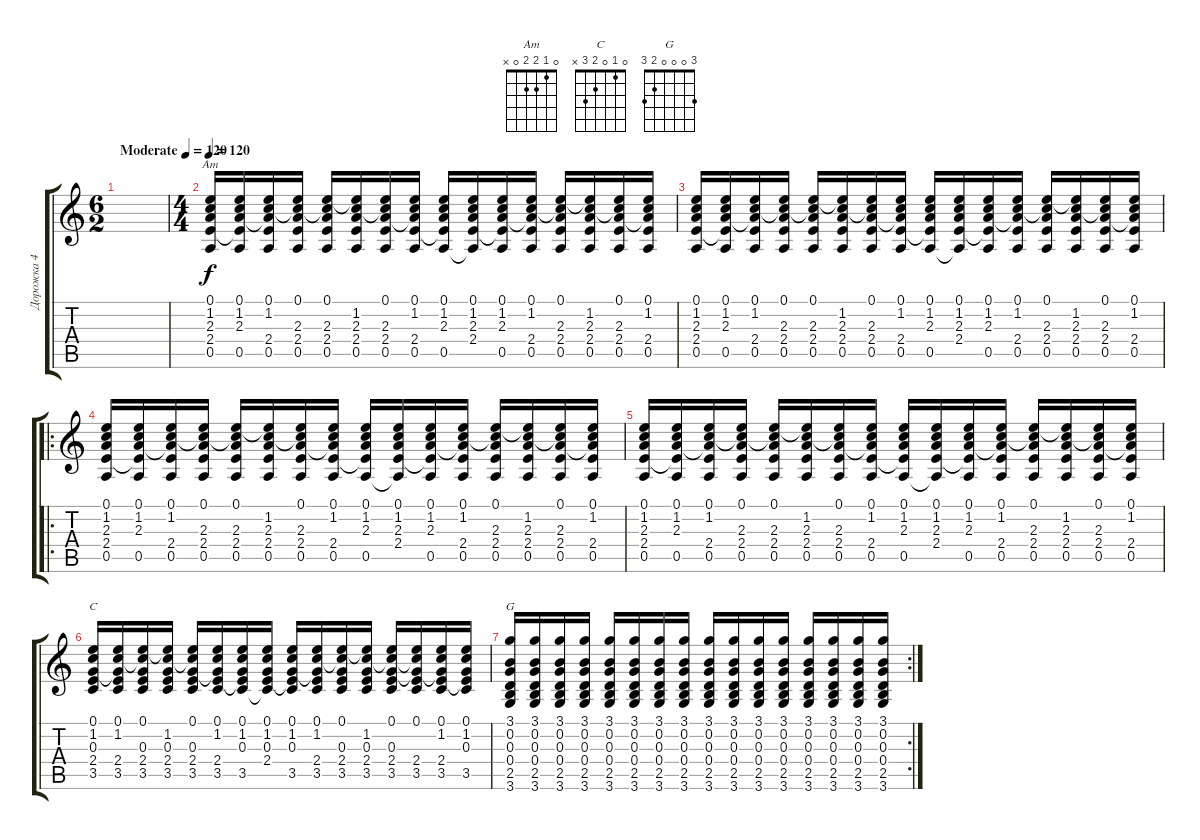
\track ("Дорожка 4" "Дорожка 4") {instrument acousticguitarsteel}
\staff {score tabs}
\tuning (E4 B3 G3 D3 A2 E2) {hide}
\chord ("Am" 0 1 2 2 0 x)
\chord ("C" 0 1 0 2 3 x)
\chord ("G" 3 0 0 0 2 3)
\ts (6 2)
\tempo (120 "Moderate")
\tempo 140
\tempo (120 "Moderate")
\clef g2
\ks c
|
\ts (4 4)
\tempo 120
(0.1 1.2 2.3 2.4 0.5).16{ch "Am"} (0.1 1.2 2.3 2.4{t} 0.5).16 (0.1 1.2 2.3{t} 2.4 0.5).16 (0.1 1.2{t} 2.3 2.4 0.5).16 (0.1 1.2{t} 2.3 2.4 0.5).16 (0.1{t} 1.2 2.3 2.4 0.5).16 (0.1 1.2{t} 2.3 2.4 0.5).16 (0.1 1.2 2.3{t} 2.4 0.5).16 (0.1 1.2 2.3 2.4{t} 0.5).16 (0.1 1.2 2.3 2.4 0.5{t}).16 (0.1 1.2 2.3 2.4{t} 0.5).16 (0.1 1.2 2.3{t} 2.4 0.5).16 (0.1 1.2{t} 2.3 2.4 0.5).16 (0.1{t} 1.2 2.3 2.4 0.5).16 (0.1 1.2{t} 2.3 2.4 0.5).16 (0.1 1.2 2.3{t} 2.4 0.5).16 |
(0.1 1.2 2.3 2.4 0.5).16 (0.1 1.2 2.3 2.4{t} 0.5).16 (0.1 1.2 2.3{t} 2.4 0.5).16 (0.1 1.2{t} 2.3 2.4 0.5).16 (0.1 1.2{t} 2.3 2.4 0.5).16 (0.1{t} 1.2 2.3 2.4 0.5).16 (0.1 1.2{t} 2.3 2.4 0.5).16 (0.1 1.2 2.3{t} 2.4 0.5).16 (0.1 1.2 2.3 2.4{t} 0.5).16 (0.1 1.2 2.3 2.4 0.5{t}).16 (0.1 1.2 2.3 2.4{t} 0.5).16 (0.1 1.2 2.3{t} 2.4 0.5).16 (0.1 1.2{t} 2.3 2.4 0.5).16 (0.1{t} 1.2 2.3 2.4 0.5).16 (0.1 1.2{t} 2.3 2.4 0.5).16 (0.1 1.2 2.3{t} 2.4 0.5).16 |
\ro
(0.1 1.2 2.3 2.4 0.5).16 (0.1 1.2 2.3 2.4{t} 0.5).16 (0.1 1.2 2.3{t} 2.4 0.5).16 (0.1 1.2{t} 2.3 2.4 0.5).16 (0.1 1.2{t} 2.3 2.4 0.5).16 (0.1{t} 1.2 2.3 2.4 0.5).16 (0.1 1.2{t} 2.3 2.4 0.5).16 (0.1 1.2 2.3{t} 2.4 0.5).16 (0.1 1.2 2.3 2.4{t} 0.5).16 (0.1 1.2 2.3 2.4 0.5{t}).16 (0.1 1.2 2.3 2.4{t} 0.5).16 (0.1 1.2 2.3{t} 2.4 0.5).16 (0.1 1.2{t} 2.3 2.4 0.5).16 (0.1{t} 1.2 2.3 2.4 0.5).16 (0.1 1.2{t} 2.3 2.4 0.5).16 (0.1 1.2 2.3{t} 2.4 0.5).16 |
(0.1 1.2 2.3 2.4 0.5).16 (0.1 1.2 2.3 2.4{t} 0.5).16 (0.1 1.2 2.3{t} 2.4 0.5).16 (0.1 1.2{t} 2.3 2.4 0.5).16 (0.1 1.2{t} 2.3 2.4 0.5).16 (0.1{t} 1.2 2.3 2.4 0.5).16 (0.1 1.2{t} 2.3 2.4 0.5).16 (0.1 1.2 2.3{t} 2.4 0.5).16 (0.1 1.2 2.3 2.4{t} 0.5).16 (0.1 1.2 2.3 2.4 0.5{t}).16 (0.1 1.2 2.3 2.4{t} 0.5).16 (0.1 1.2 2.3{t} 2.4 0.5).16 (0.1 1.2{t} 2.3 2.4 0.5).16 (0.1{t} 1.2 2.3 2.4 0.5).16 (0.1 1.2{t} 2.3 2.4 0.5).16 (0.1 1.2 2.3{t} 2.4 0.5).16 |
(0.1 1.2 0.3 2.4 3.5).16{ch "C"} (0.1 1.2 0.3{t} 2.4 3.5).16 (0.1 1.2{t} 0.3 2.4 3.5).16 (0.1{t} 1.2 0.3 2.4 3.5).16 (0.1 1.2{t} 0.3 2.4 3.5).16 (0.1 1.2 0.3{t} 2.4 3.5).16 (0.1 1.2 0.3 2.4{t} 3.5).16 (0.1 1.2 0.3 2.4 3.5{t}).16 (0.1 1.2 0.3 2.4{t} 3.5).16 (0.1 1.2 0.3{t} 2.4 3.5).16 (0.1 1.2{t} 0.3 2.4 3.5).16 (0.1{t} 1.2 0.3 2.4 3.5).16 (0.1 1.2{t} 0.3 2.4 3.5).16 (0.1 1.2{t} 0.3{t} 2.4 3.5).16 (0.1 1.2 0.3{t} 2.4 3.5).16 (0.1 1.2 0.3 2.4{t} 3.5).16 |
\rc 2
(3.1 0.2 0.3 0.4 2.5 3.6).16{ch "G"} (3.1 0.2 0.3 0.4 2.5 3.6).16 (3.1 0.2 0.3 0.4 2.5 3.6).16 (3.1 0.2 0.3 0.4 2.5 3.6).16 (3.1 0.2 0.3 0.4 2.5 3.6).16 (3.1 0.2 0.3 0.4 2.5 3.6).16 (3.1 0.2 0.3 0.4 2.5 3.6).16 (3.1 0.2 0.3 0.4 2.5 3.6).16 (3.1 0.2 0.3 0.4 2.5 3.6).16 (3.1 0.2 0.3 0.4 2.5 3.6).16 (3.1 0.2 0.3 0.4 2.5 3.6).16 (3.1 0.2 0.3 0.4 2.5 3.6).16 (3.1 0.2 0.3 0.4 2.5 3.6).16 (3.1 0.2 0.3 0.4 2.5 3.6).16 (3.1 0.2 0.3 0.4 2.5 3.6).16 (3.1 0.2 0.3 0.4 2.5 3.6).16
